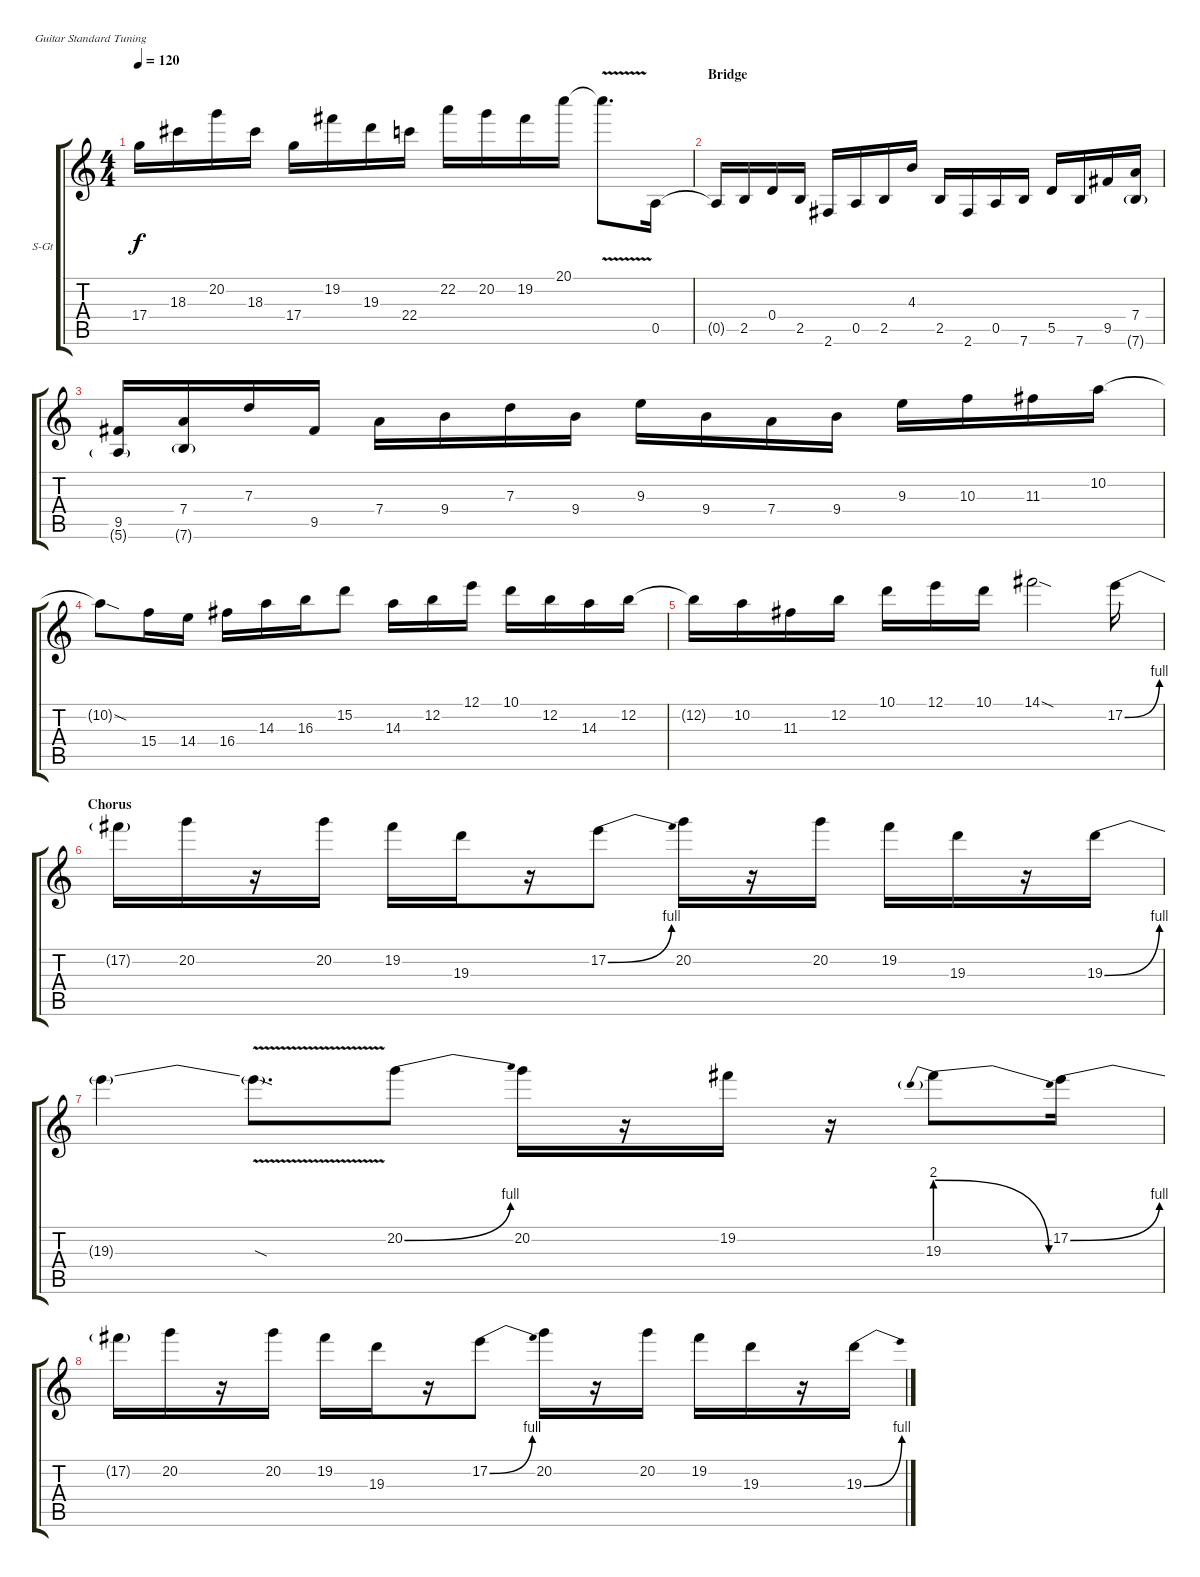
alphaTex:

\defaultSystemsLayout 4
\bracketExtendMode groupsimilarinstruments
\firstSystemTrackNameOrientation horizontal
\otherSystemsTrackNameOrientation horizontal
\track ("Pads 01" "S-Gt") {instrument acousticguitarsteel}
\staff {score tabs}
\tuning (E4 B3 G3 D3 A2 E2)
\ts (4 4)
\tempo 120
\clef g2
\ks c
17.4.16{dy f} 18.3.16 20.2.16 18.3.16 17.4.16 19.2.16 19.3.16 22.4.16 22.2.16 20.2.16 19.2.16 20.1.16 20.1{v t}.8{d} 0.5.16 |
\section ("" "Bridge")
0.5{t}.16 2.5.16 0.4.16 2.5.16 2.6.16 0.5.16 2.5.16 4.3.16 2.5.16 2.6.16 0.5.16 7.6.16 5.5.16 7.6.16 9.5.16 (7.4 7.6{g}).16 |
(5.6{g} 9.5).16 (7.6{g} 7.4).16 7.3.16 9.5.16 7.4.16 9.4.16 7.3.16 9.4.16 9.3.16 9.4.16 7.4.16 9.4.16 9.3.16 10.3.16 11.3.16 10.2.16 |
10.2{sod t}.8 15.4.16 14.4.16 16.4.16 14.3.16 16.3.16 15.2.8 14.3.16 12.2.16 12.1.16 10.1.16 12.2.16 14.3.16 12.2.16 |
12.2{t}.16 10.2.16 11.3.16 12.2.16 10.1.16 12.1.16 10.1.16 14.1{sod}.2 17.2{be (bend 0 0 15 4)}.16 |
\section ("" "Chorus")
17.2{t}.16 20.2.16 r.16 20.2.16 19.2.16 19.3.16 r.16 17.2{be (bend 0 0 15 4)}.8 20.2.16 r.16 20.2.16 19.2.16 19.3.16 r.16 19.3{be (bend 0 0 9 4)}.16 |
19.3{t}.4 19.3{v sod t}.8{d} 20.2{be (bend 0 0 15 4)}.8 20.2.16 r.16 19.2.16 r.16 19.3{be (prebendrelease 0 8 10.799999999999999 0)}.8 17.2{be (bend 0 0 15 4)}.16 |
17.2{t}.16 20.2.16 r.16 20.2.16 19.2.16 19.3.16 r.16 17.2{be (bend 0 0 15 4)}.8 20.2.16 r.16 20.2.16 19.2.16 19.3.16 r.16 19.3{be (bend 0 0 9 4)}.16
